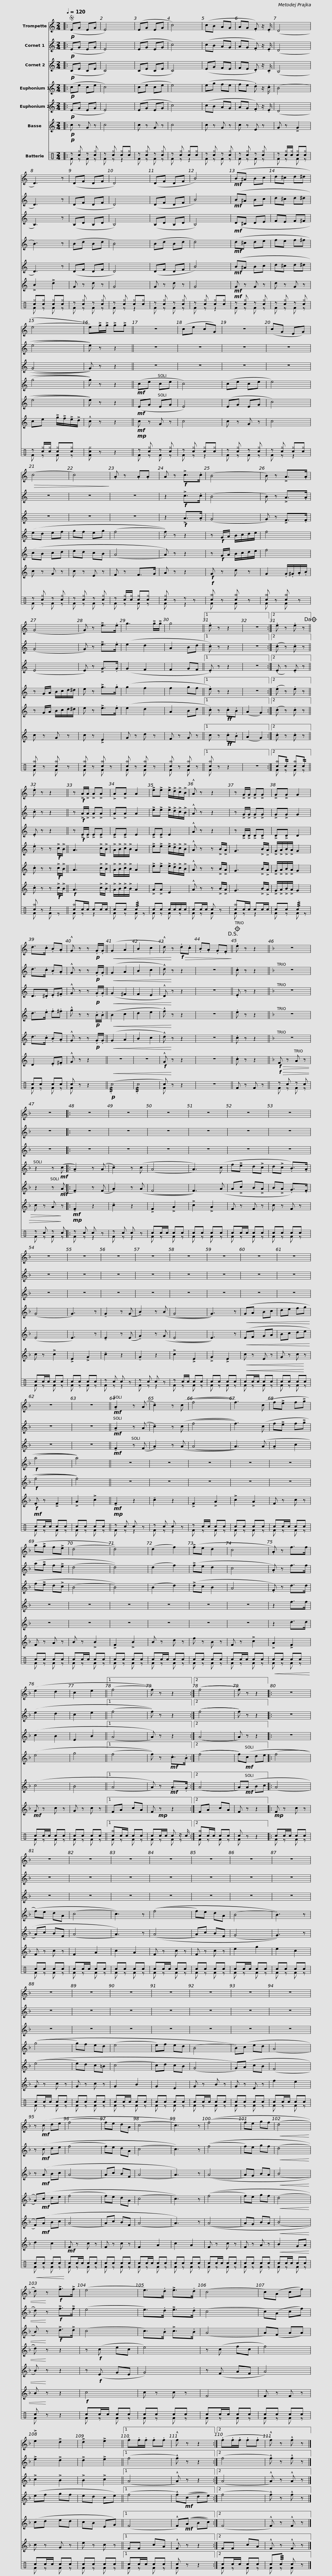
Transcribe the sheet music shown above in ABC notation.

X:1
%%score 1 2 3 4 5 6 ( 7 8 )
L:1/8
Q:1/4=120
M:2/4
I:linebreak $
K:C
V:1 treble transpose=-2
V:2 treble transpose=-2
V:3 treble transpose=-2
V:4 treble transpose=-14
V:5 treble transpose=-14
V:6 treble transpose=-26
V:7 perc
K:none
V:8 perc
K:none
V:1
[K:C]|:S!p! (EG EG | E4) | (EG EG | c4) | (cB AG | %5
 AG .F) z/ .E/ | (D4 | D3) z | (DF DF | D4) | %10
 (DF DF | B4) |!mf! (B^A Bc | d^c d^d |$ (e4 | %15
 e))!>!g/!>!g/ !>!g!>!g || z4 | (ce cG) | z4 | (cG EG) | %20
!>(! (c4 | c4)!>)! | .A z .A.A | A z!f! !>!c>.c | (B4 | %25
 B) z !>!A>.A | (G4 | G) z !>!e>.e |$ g3 !>!g/!>!g/ | g4 ||1 %30
 .e z z2 | z4 :|2 .e z .e z!dacoda! || .e z z2 || z!f! !>!A/!>!A/ !>!A!>!A | %35
 !>!A!>!A A2 | !>!e!>!e !>!e/!>!d/!>!c/!>!B/ | !^!A z z2 | z !>!G/!>!G/ !>!G!>!G | !>!G!>!G G2 | %40
 d>.c .B.A | !^!G z z!p! .G/.G/ ||!<(! (G2 A2 | B2 c2 |$ !^!d)!<)! z!f!!>(! .d.c | %45
 .B.A .G.F!>)!!D.S.! ||O .e z z2 ||[K:F] z4 | z4 |: z4 | %50
 z4 | z4 | z4 | z4 | z4 | %55
 z4 | z4 | z4 |$ z4 | z4 | %60
 z4 | z4 | z4 | z4 | z4 || %65
!mf! !tenuto!A2 z (A | !tenuto!c2) z (c | (f4 | f3)) (c | f!>!e f!>!g | %70
 a!>!g f!>!e | (d4 | d4)) | (d2 f2) | (!>!fe d2 |$ %75
 c4 | .A) z f>f | (e2 d2 | c2 e2 ||1 (f4 | %80
 f)) z z2 :|2 ((f4 | f)) z z2 |: z4 | z4 | %85
 z4 | z4 | z4 | z4 | z4 | %90
 z4 |$ z4 | z4 | z4 | z4 | %95
 z4 | z4 | z4 | z!mf! (c de | (f4 | %100
 f)e dA | (c4 | c3)) z | ((f4 | f)e gf | %105
!<(! (d4 | d))!<)! z!f! !>!f>!>!f | (e4 |$ e>).d !>!e>.d | (c4 | %110
 c)(A cf) | !>!e2 !>!d2 | !>!d2 !>!e2 ||1 .f.f/.f/ .f.f | !^!f z z2 :|2 %115
 (.f.f/.f/ .f.f | !^!f) z !^!f z |] %117
V:2
[K:C]|:!p! (EG EG | E4) | (EG EG | c4) | (cB AG | %5
 AG .F) z/ .E/ | (D4 | D3) z | (DF DF | D4) | %10
 (DF DF | B4) |!mf! (B^A Bc | d^c d^d |$ (e4 | %15
 e)) z z2 || z4 | z4 | z4 | z4 | %20
 z4 | z4 | z4 | z2!f! !>!c>.c | (B4 | %25
 B) z !>!A>.A | (G4 | G) z !>!e>.e |$ (e2 d2 | A2 Bd ||1 %30
 .c) z z2 | z4 :|2 (.c z) .c z || .c z z2 || z!f! !>!A/!>!A/ !>!A!>!A | %35
 !>!A!>!A A2 | !>!e!>!e !>!e/!>!d/!>!c/!>!B/ | !^!A z z2 | z !>!G/!>!G/ !>!G!>!G | !>!G!>!G G2 | %40
 d>.c .B.A | !^!G z z!p! .G/.G/ ||!<(! (G2 A2 | B2 c2 |$ !^!d)!<)! z z2 | %45
 z4 || .c z z2 ||[K:F] z4 | z4 |: z4 | %50
 z4 | z4 | z4 | z4 | z4 | %55
 z4 | z4 | z4 |$ z4 | z4 | %60
 z4 | z4 | z4 | z4 | z4 || %65
!mf! !tenuto!A2 z (A | !tenuto!c2) z (c | (f4 | f3)) (c | f!>!e f!>!g | %70
 a!>!g f!>!e | (d4 | d4)) | (d2 f2) | (!>!fe d2 |$ %75
 c4 | .A) z f>f | (e2 d2 | c2 e2 ||1 (f4 | %80
 f)) z z2 :|2 ((f4 | f)) z z2 |: z4 | z4 | %85
 z4 | z4 | z4 | z4 | z4 | %90
 z4 |$ z4 | z4 | z4 | z4 | %95
 z4 | z4 | z4 | z!mf! (c de | (f4 | %100
 f)e dA | (c4 | c3)) z | ((f4 | f)e gf | %105
!<(! (d4 | d))!<)! z!f! !>!f>!>!f | (e4 |$ e>).d !>!e>.d | (c4 | %110
 c)(A cf) | !>!e2 !>!d2 | !>!d2 !>!e2 ||1 (f4 | !^!f) z z2 :|2 %115
 (f4 | !^!f) z !^!f z |] %117
V:3
[K:C]|:!p! (CE CE | C4) | (CE CE | C4) | (EG FE | %5
 FE .D) z/ .C/ | (B,4 | B,3) z | (B,D B,D | B,4) | %10
 (B,D B,D | B,4) |!mf! (D^C DE | FE F^F |$ (G4 | %15
 G)) z z2 || z4 | z4 | z4 | z4 | %20
 z4 | z4 | z4 | z2!f! !>!A>.A | (G4 | %25
 G) z !>!F>.F | (E4 | E) z !>!G>.G |$ (G2 F2 | F2 GF ||1 %30
 .E) z z2 | z4 :|2 (.E z) .E z || .E z z2 || z!f! !>!E/!>!E/ !>!E!>!E | %35
 !>!E!>!E E2 | !>!E!>!E E2 | !^!A z z2 | z !>!D/!>!D/ !>!D!>!D | !>!D!>!D D2 | %40
 D>.^D .E.^F | !^!G z z!p! .G/.G/ ||!<(! (G2 ^F2 | F2 E2 |$ !^!D)!<)! z z2 | %45
 z4 || .E z z2 ||[K:F] z4 | z4 |: z4 | %50
 z4 | z4 | z4 | z4 | z4 | %55
 z4 | z4 | z4 |$ z4 | z4 | %60
 z4 | z4 | z4 | z4 | z4 || %65
!mf! !tenuto!F2 z (F | !tenuto!A2) z (A | (A4 | A3)) (A | !tenuto!A2 c2 | %70
 f!>!e d!>!c | (B4 | B4)) | (B2 d2) | (!>!dc B2 |$ %75
 A4 | .F) z d>d | (c2 B2 | E2 B2 ||1 (A4 | %80
 A)) z z2 :|2 ((A4 | A)) z z2 |: z4 | z4 | %85
 z4 | z4 | z4 | z4 | z4 | %90
 z4 |$ z4 | z4 | z4 | z4 | %95
 z4 | z4 | z4 | z!mf! (A Bc | (A4 | %100
 A)c BF | (A4 | A3)) z | ((A4 | A)G BA | %105
!<(! (B4 | B))!<)! z!f! !>!d>!>!d | (c4 |$ c>).B !>!c>.B | (A4 | %110
 A)(F AA) | !>!c2 !>!B2 | !>!B2 !>!c2 ||1 (A4 | !^!A) z z2 :|2 %115
 (A4 | !^!A) z !^!A z |] %117
V:4
[K:C]|:!p! (ce ce | c4) | (ce ce | e4) | (eg fe | %5
 fe .d) z/ .c/ | (B4 | B3) z | (Bd Bd | B4) | %10
 (Bd Bd | d4) |!mf! (d^c de | fe f^f |$ (g4 | %15
 g)) z z2 ||!mf! (ce ce | c4) | (ce ce | e4) | %20
 (ed ef | gf eg | (f4 | f)) z z2 | z!f! G/A/ B/c/d/e/ | %25
 f4 | z G/A/ B/c/d/^d/ | e z !>!g>.g |$ (g2 f2 | f2 gf ||1 %30
 .e) z z2 | z4 :|2 (.e z) .e z || .e z z!f! !>!c/!>!B/ || A3 !>!c/!>!B/ | %35
 !>!A/!>!B/!>!c/!>!B/ A2 | !>!e!>!e !>!e/!>!d/!>!c/!>!B/ | !^!A z z !>!B/!>!A/ | G3 !>!B/!>!A/ | !>!G/!>!A/!>!B/!>!A/ G2 | %40
 d>.e .f.^f | !^!g z z!p! .B/.B/ ||!<(! (B2 c2 | d2 e2 |$ !^!f)!<)! z z2 | %45
 z4 || .e z z2 ||[K:F] z4 | z2 z!mf! (c |: !tenuto!A2) z (A | %50
 !tenuto!c2) z (c | (A4 | A3)) (c | f!>!e d!>!c | d!>!c .B>).A | %55
 (G4 | G3) z | !tenuto!G2 z (G |$ !tenuto!B2) z (B | (G4 | %60
 G3)) z |!<(! (GA Bc | de fg!<)! |!f! (a4 | a4)) || %65
 z4 | z4 | z4 | z4 | z4 | %70
 z4 | z4 | z4 | z4 | z4 |$ %75
 z4 | z2 f>f | (e4 | g4 ||1 (f4 | %80
 f)) z!mf! .c>.B :|2 ((f4 | f))!mf!(c de |: (f4 | f)e dA | %85
 (c4 | c3)) z | ((f4 | f)e dA | (B4 | %90
 B3)) z |$ ((g4 | g)f ed | (e4 | e)f ed | %95
 (B4 | B))(c ed | (A4 | A))!mf!(c de | (f4 | %100
 f)e dA | (c4 | c3)) z | ((f4 | f)e gf | %105
!<(! (d4 | d))!<)! z z2 | z!f! (c ec |$ e4) | z (c fc | %110
 f4) | (ef gf | ed ce) ||1 (f4 | !^!f)!mf!((c de)) :|2 %115
 (f4 | !^!f) z !^!f z |] %117
V:5
[K:C]|:!p! (EG EG | E4) | (EG EG | c4) | (cB AG | %5
 AG .F) z/ .E/ | (D4 | D3) z | (DF DF | D4) | %10
 (DF DF | B4) |!mf! (B^A Bc | d^c d^d |$ (e4 | %15
 e)) z z2 ||!mf! (EG EG | E4) | (EG EG | c4) | %20
 (cB cd | ed cB | (A4 | A)) z z2 | z!f! G/A/ B/c/d/e/ | %25
 f4 | z G/A/ B/c/d/^d/ | e z !>!e>.e |$ (e2 d2 | A2 Bd ||1 %30
 .c) z!ff! .c.B | (A2 G2) :|2 (.c z) .c z || .c z z!f! !>!c/!>!B/ || A3 !>!c/!>!B/ | %35
 !>!A/!>!B/!>!c/!>!B/ A2 | !>!e!>!e !>!e/!>!d/!>!c/!>!B/ | !^!A z z !>!B/!>!A/ | G3 !>!B/!>!A/ | !>!G/!>!A/!>!B/!>!A/ G2 | %40
 d>.c .B.A | !^!G z z!p! .G/.G/ ||!<(! (G2 A2 | B2 c2 |$ !^!d)!<)! z z2 | %45
 z4 || .c z z2 ||[K:F] z4 | z2 z!mf! (A |: !tenuto!F2) z (F | %50
 !tenuto!A2) z (A | (F4 | F3)) (A | A!>!c B!>!A | B!>!A .G>).F | %55
 (E4 | E3) z | !tenuto!E2 z (E |$ !tenuto!G2) z (G | (E4 | %60
 E3)) z |!<(! (EF GA | Bc de!<)! |!f! (f4 | f4)) || %65
 z4 | z4 | z4 | z4 | z4 | %70
 z4 | z4 | z4 | z4 | z4 |$ %75
 z4 | z2 d>d | (c4 | B4 ||1 (A4 | %80
 A)) z!mf! .A>.G :|2 ((A4 | A))!mf!(A Bc |: (A4 | A)c BF | %85
 (A4 | A3)) z | ((A4 | A)c BF | (G4 | %90
 G3)) z |$ ((e4 | e)d c=B | (c4 | c)d cB | %95
 (G4 | G))(A cB | (F4 | F))!mf!(A Bc | (A4 | %100
 A)c BF | (A4 | A3)) z | ((A4 | A)G BA | %105
!<(! (B4 | B))!<)! z z2 | z!f! (E GE |$ G4) | z (F AF | %110
 A4) | (cd ed | cB EG) ||1 (F4 | !^!F)!mf!((A Bc)) :|2 %115
 (F4 | !^!F) z !^!F z |] %117
V:6
[K:C]|:!p! c z G z | c4 | c z G z | c4 | c z G z | %5
 c z E z | G z !>!G2 | !>!B2 !>!d2 | G z d z | G4 | %10
 G z d z | G4 |!mf! G z G z | d z G z |$ ce !>!g/!>!f/!>!e/!>!d/ | %15
 !^!c z z2 ||!mf! c z G z | c4 | c z G z | c4 | %20
 c z G z | c z E z | F z F>G | A z z2 |!f! G z d z | %25
 G2 .G/.^G/.A/.B/ | c z G z | c z !>!E2 |$ G z d z | F z G z ||1 %30
 c z!ff! .c.B | (A2 G2) :|2 .c z .c z || .c z z!f! !>!c/!>!B/ || A3 !>!c/!>!B/ | %35
 !>!A/!>!B/!>!c/!>!B/ A2 | !>!A!>!A E2 | !^!A z z !>!B/!>!A/ | G3 !>!B/!>!A/ | !>!G/!>!A/!>!B/!>!A/ G2 | %40
 D2 .E.^F | !^!G z z2 || z4 | z4 |$!f! !^!G z z2 | %45
 z4 || .c z z2 ||[K:F]!f!!>(! F z A z | c z A!>)! z |:!mf! !tenuto!F2 z2 | %50
 !tenuto!c2 z2 | !>!F2 !>!A2 | !>!c2 !>!A2 | F z F z | c z F z | %55
 c z !>!c2 | !>!E2 !>!G2 | !tenuto!c2 z2 |$ !tenuto!G2 z2 | !>!c2 !>!E2 | %60
 !>!G2 !>!E2 |!<(! c z E z | G z c!<)! z |!f! .F z !>!F2 | !>!A2 !>!c2 || %65
!mf! !tenuto!F2 z2 | !tenuto!c2 z2 | !>!F2 !>!A2 | !>!c2 !>!A2 | F z c z | %70
 F z A z | B z !>!B2 | !>!F2 !>!B2 | B z d z | f z B z |$ %75
 F z !>!c2 | !>!A2 !>!F2 | G z c z | G z c z ||1 FA cA | %80
 F z z2 :|2 FA cA | F z z2 |: F z c z | F z c z | %85
 F2 A2 | c2 A2 | F z c z | F z c z | e2 g2 | %90
 e2 c2 |$ G z c z | G z c z | G2 B2 | G2 E2 | %95
 G z B z | G z E z | f2 e2 | d2 c2 | F z c z | %100
 F z c z | F2 A2 | c2 A2 | F z c z | F z A z | %105
 B2 GA | B z z2 | c4 |$ c z c z | F4 | %110
 F z F z | c z G z | e z c z ||1 FF cA | !^!F z z2 :|2 %115
 FF cA | !^!F z !^!F z |] %117
V:7
|:!p! z [c^g] z [c^g] | z [c^g] [c^g][c^g] | z [c^g] z [c^g] | z [c^g] [c^g][c^g] | z [c^g] z [c^g] | %5
 z [c^g] z [c^g] | z [c^g]/[c^g]/ [c^g][c^g] | [c^g][c^g] [c^g][c^g] | z [c^g] z [c^g] | z [c^g] [c^g][c^g] | %10
 z [c^g] z [c^g] | z [c^g] [c^g][c^g] |!mf! z [c^g] z [c^g] | z [c^g] z [c^g] |$ z [c^g]/[c^g]/ [c^g][c^g] | %15
 [Fc^g] z z2 ||!mp! z [c^g] z [c^g] | z [c^g] [c^g][c^g] | z [c^g] z [c^g] | z [c^g] [c^g][c^g] | %20
 z [c^g] z [c^g] | z [c^g] z [c^g] | z [c^g]/[c^g]/ [c^g][c^g] | [c^g] z z z |!f! [c^a] z [c^a] z | %25
 [c^a] z [c^a] z | [c^a] z [c^a] z | [c^a] z [c^a] z |$ [c^a] z [c^a] z | [c^a] z [c^a] z ||1 %30
 [c^a] z z2 | z4 :|2 [c^a]!//!c [c^a]!//!c || [c^a] z z2 ||!f! [c^a]c/c/ cc/c/ | %35
 cc !///!c2 | cc c/c/c/c/ | cc/c/ c z | [c^a]c/c/ cc/c/ | cc !///!c2 | %40
 cc cc | c z z2 ||!p!!<(! (!///!c4 | !///!c4 |$ c)!<)! z z2 | %45
 z4 || F z F z ||!f!!>(! z c z c | z c z!>)! c |:!mp! z c c z | %50
 z c c z | cc/c/ cc | cc cc | cc/c/ cc | cc cc | %55
 cc/c/ cc | cc cc | z c c z |$ z c c z | z c/c/ cc | %60
 cc cc |!<(! cc/c/ cc | cc c!<)!c |!mf! cc/c/ cc | cc cc || %65
!mp! z c c z | z c c z | z c/c/ cc | cc cc | cc/c/ cc | %70
 cc cc | cc/c/ cc | cc cc | cc/c/ cc | cc cc |$ %75
 cc/c/ cc |!<(! cc cc!<)! |!mf! cc/c/ cc | cc cc ||1 [c^a]c/c/ cc | %80
 c!mp!c/c/ c z/ c/ :|2 [c^a]c/c/ cc | c z z2 |:!mp! cc/c/ cc | cc cc | %85
 cc/c/ cc | cc cc | cc/c/ cc | cc cc | cc/c/ cc | %90
 cc cc |$ cc/c/ cc | cc cc | cc/c/ cc | cc cc | %95
 cc/c/ cc | cc cc | cc/c/ cc |!<(! cc cc!<)! |!mf! cc/c/ cc | %100
 cc cc | cc/c/ cc | cc cc | cc/c/ cc | cc cc | %105
!<(! cc/c/ cc | c!<)! z z2 |!f! cc/c/ cc |$ cc cc | cc/c/ cc | %110
 cc cc | cc/c/ cc | cc cc ||1 cc/c/ cc | c z z2 :|2 %115
 cc/c/ cc | c!///!c c z |] %117
V:8
|: F z F z | F z z2 | F z F z | F z z2 | F z F z | %5
 F z F z | F z F z | F z F z | F z F z | F z z2 | %10
 F z F z | F z z2 | F z F z | F z F z |$ F z F z | %15
 x4 || F z F z | F z z2 | F z F z | F z z2 | %20
 F z F z | F z F z | F z F z | F z z2 | F z F z | %25
 F z F z | F z F z | F z F z |$ F z F z | F z F z ||1 %30
 F z z2 | x4 :|2 F z F z || F z F z || F z z2 | %35
 F z F z | F z F z | F z F z | F z z2 | F z F z | %40
 F z F z | F z z2 || x4 | x4 |$ F z z2 | %45
 x4 || x4 || F z F z | F z F z |: F z z2 | %50
 F z z2 | F z F z | F z F z | F z F z | F z F z | %55
 F z F z | F z F z | F z z2 |$ F z z2 | F z F z | %60
 F z F z | F z F z | F z F z | F z F z | F z F z || %65
 F z z2 | F z z2 | F z F z | F z F z | F z F z | %70
 F z F z | F z F z | F z F z | F z F z | F z F z |$ %75
 F z F z | F z F z | F z F z | F z F z ||1 F z F z | %80
 F z F z :|2 F z F z | F z z2 |: F z F z | F z F z | %85
 F z F z | F z F z | F z F z | F z F z | F z F z | %90
 F z F z |$ F z F z | F z F z | F z F z | F z F z | %95
 F z F z | F z F z | F z F z | F z F z | F z F z | %100
 F z F z | F z F z | F z F z | F z F z | F z F z | %105
 F z F z | F z z2 | F z F z |$ F z F z | F z F z | %110
 F z F z | F z F z | F z F z ||1 F z F z | F z z2 :|2 %115
 F z F z | F z F z |] %117
